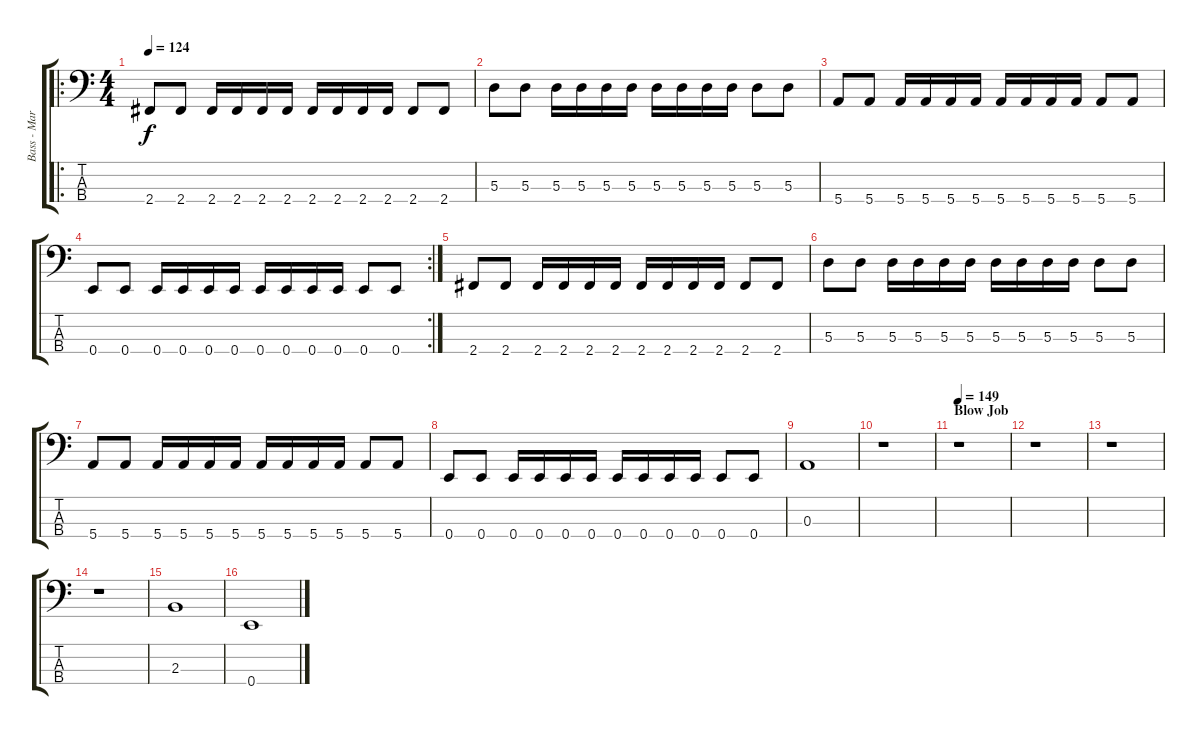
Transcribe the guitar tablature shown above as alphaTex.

\track ("Bass - Mark Alan Hoppus" "Bass - Mar") {instrument electricbassfinger}
\staff {score tabs}
\tuning (G2 D2 A1 E1) {hide}
\ro
\ts (4 4)
\tempo 124
\clef f4
\ks c
2.4.8{dy f} 2.4.8 2.4.16 2.4.16 2.4.16 2.4.16 2.4.16 2.4.16 2.4.16 2.4.16 2.4.8 2.4.8 |
5.3.8 5.3.8 5.3.16 5.3.16 5.3.16 5.3.16 5.3.16 5.3.16 5.3.16 5.3.16 5.3.8 5.3.8 |
5.4.8 5.4.8 5.4.16 5.4.16 5.4.16 5.4.16 5.4.16 5.4.16 5.4.16 5.4.16 5.4.8 5.4.8 |
\rc 2
0.4.8 0.4.8 0.4.16 0.4.16 0.4.16 0.4.16 0.4.16 0.4.16 0.4.16 0.4.16 0.4.8 0.4.8 |
2.4.8 2.4.8 2.4.16 2.4.16 2.4.16 2.4.16 2.4.16 2.4.16 2.4.16 2.4.16 2.4.8 2.4.8 |
5.3.8 5.3.8 5.3.16 5.3.16 5.3.16 5.3.16 5.3.16 5.3.16 5.3.16 5.3.16 5.3.8 5.3.8 |
5.4.8 5.4.8 5.4.16 5.4.16 5.4.16 5.4.16 5.4.16 5.4.16 5.4.16 5.4.16 5.4.8 5.4.8 |
0.4.8 0.4.8 0.4.16 0.4.16 0.4.16 0.4.16 0.4.16 0.4.16 0.4.16 0.4.16 0.4.8 0.4.8 |
0.3.1 |
r.1 |
\section ("" "Blow Job")
\tempo 149
r.1 |
r.1 |
r.1 |
r.1 |
2.3.1 |
0.4.1
